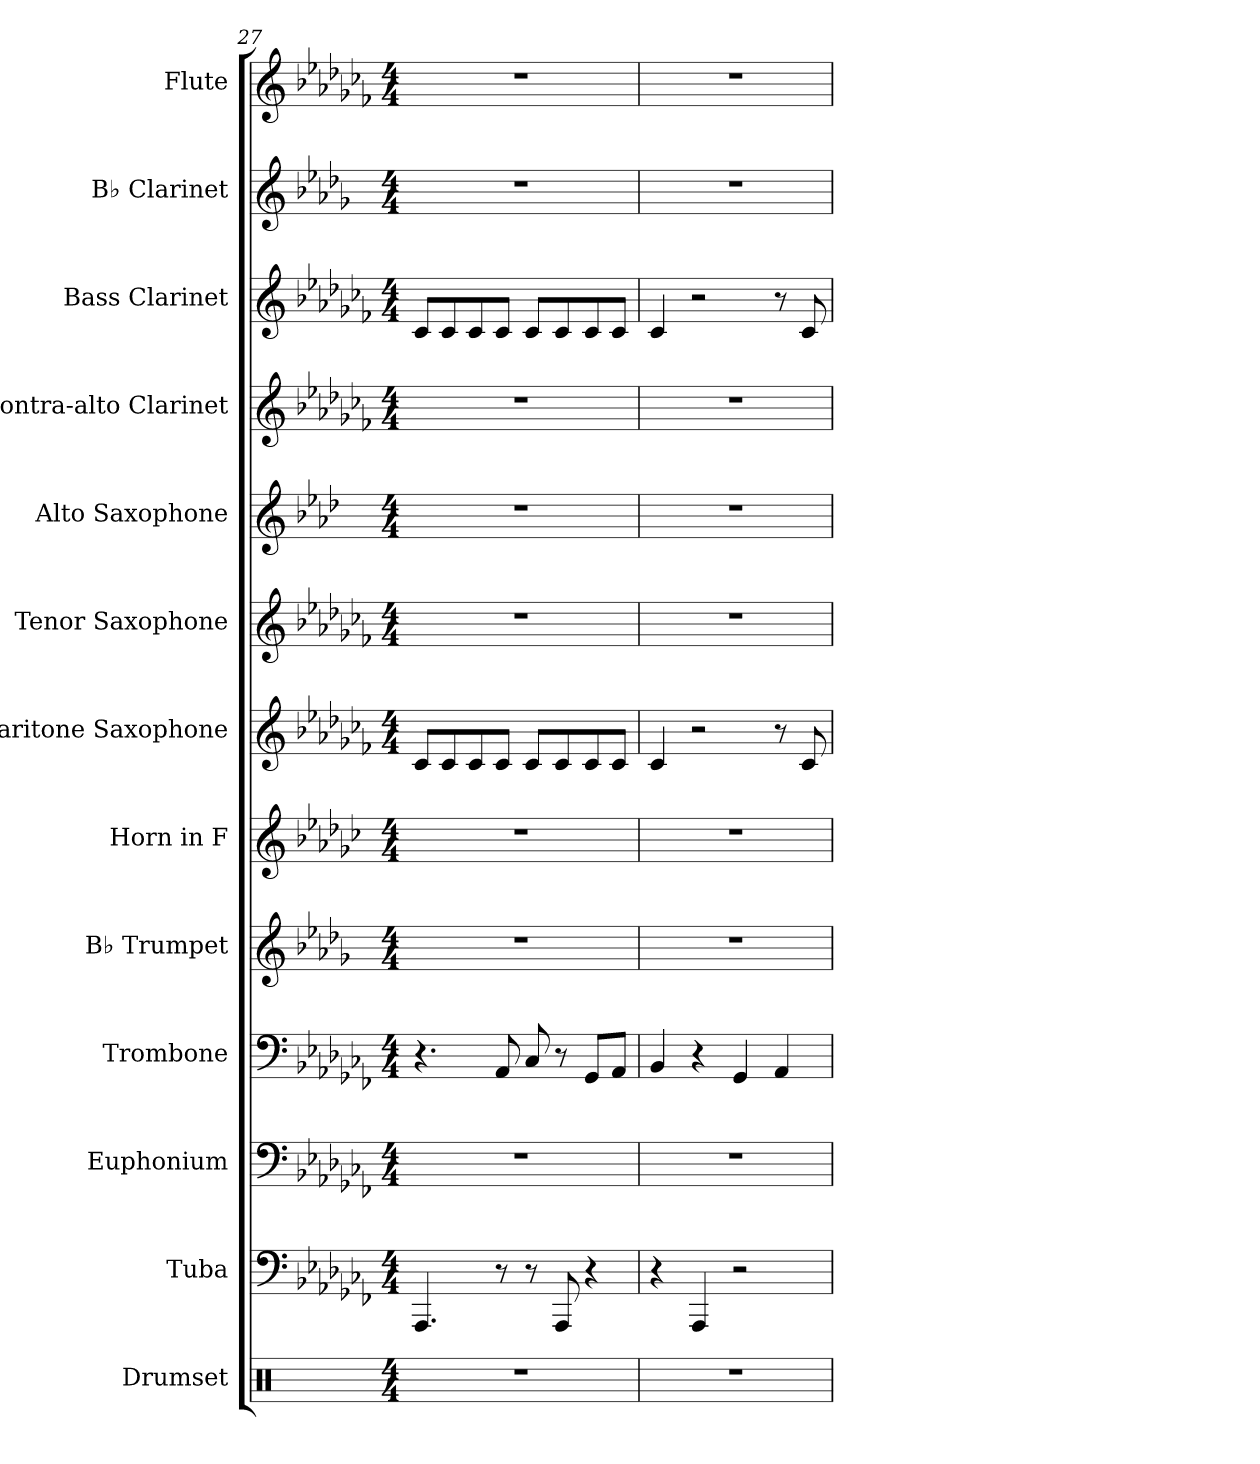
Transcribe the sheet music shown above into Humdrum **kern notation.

**kern	**kern	**kern	**kern	**kern	**kern	**kern	**kern	**kern	**kern	**kern	**kern	**kern
*part13	*part12	*part11	*part10	*part9	*part8	*part7	*part6	*part5	*part4	*part3	*part2	*part1
*staff13	*staff12	*staff11	*staff10	*staff9	*staff8	*staff7	*staff6	*staff5	*staff4	*staff3	*staff2	*staff1
*I"Drumset	*I"Tuba	*I"Euphonium	*I"Trombone	*I"B♭ Trumpet	*I"Horn in F	*I"Baritone Saxophone	*I"Tenor Saxophone	*I"Alto Saxophone	*I"Contra-alto Clarinet	*I"Bass Clarinet	*I"B♭ Clarinet	*I"Flute
*I'Drs.	*I'Tba.	*I'Euph.	*I'Tbn.	*I'B♭ Tpt.	*	*I'Bar. Sax.	*I'T. Sax.	*I'A. Sax.	*I'C-a. Cl.	*I'B. Cl.	*I'B♭ Cl.	*I'Fl.
*clefX	*clefF4	*clefF4	*clefF4	*clefG2	*clefG2	*clefG2	*clefG2	*clefG2	*clefG2	*clefG2	*clefG2	*clefG2
*	*	*	*	*ITrd1c2	*ITrd4c7	*ITrd12c21	*ITrd8c14	*ITrd5c9	*ITrd12c21	*ITrd8c14	*ITrd1c2	*
*k[]	*k[b-e-a-d-g-c-f-]	*k[b-e-a-d-g-c-f-]	*k[b-e-a-d-g-c-f-]	*k[b-e-a-d-g-c-f-]	*k[b-e-a-d-g-c-f-]	*k[b-e-a-d-g-c-f-]	*k[b-e-a-d-g-c-f-]	*k[b-e-a-d-g-c-f-]	*k[b-e-a-d-g-c-f-]	*k[b-e-a-d-g-c-f-]	*k[b-e-a-d-g-c-f-]	*k[b-e-a-d-g-c-f-]
*M4/4	*M4/4	*M4/4	*M4/4	*M4/4	*M4/4	*M4/4	*M4/4	*M4/4	*M4/4	*M4/4	*M4/4	*M4/4
=27	=27	=27	=27	=27	=27	=27	=27	=27	=27	=27	=27	=27
1r	4.AAA-/	1r	4.r	1r	1r	8C-/L	1r	1r	1r	8C-/L	1r	1r
.	.	.	.	.	.	8C-/	.	.	.	8C-/	.	.
.	.	.	.	.	.	8C-/	.	.	.	8C-/	.	.
.	8r	.	8AA-/	.	.	8C-/J	.	.	.	8C-/J	.	.
.	8r	.	8C-/	.	.	8C-/L	.	.	.	8C-/L	.	.
.	8AAA-/	.	8r	.	.	8C-/	.	.	.	8C-/	.	.
.	4r	.	8GG-/L	.	.	8C-/	.	.	.	8C-/	.	.
.	.	.	8AA-/J	.	.	8C-/J	.	.	.	8C-/J	.	.
=28	=28	=28	=28	=28	=28	=28	=28	=28	=28	=28	=28	=28
1r	4r	1r	4BB-/	1r	1r	4C-/	1r	1r	1r	4C-/	1r	1r
.	4AAA-/	.	4r	.	.	2r	.	.	.	2r	.	.
.	2r	.	4GG-/	.	.	.	.	.	.	.	.	.
.	.	.	4AA-/	.	.	8r	.	.	.	8r	.	.
.	.	.	.	.	.	8C-/	.	.	.	8C-/	.	.
=	=	=	=	=	=	=	=	=	=	=	=	=
*-	*-	*-	*-	*-	*-	*-	*-	*-	*-	*-	*-	*-
